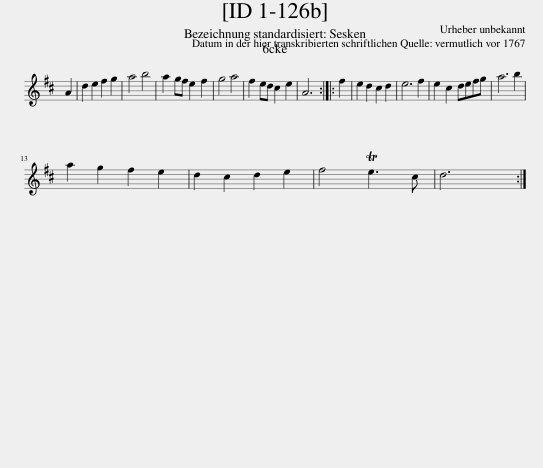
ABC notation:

X:1
L:1/8
M:none
I:linebreak $
K:D
V:1 treble
V:1
 A2 | d2 e2 f2 g2 | a4 b4 | a2 gf e2 f2 | g4 a4 | %5
 f2 ed c2 e2 | A6 :: f2 | e2 d2 c2 d2 | e6 f2 | %10
 e2 c2 defg | a6 b2 |$ a2 g2 f2 e2 | d2 c2 d2 e2 | f4 Te3 c | %15
 d6 :| %16
